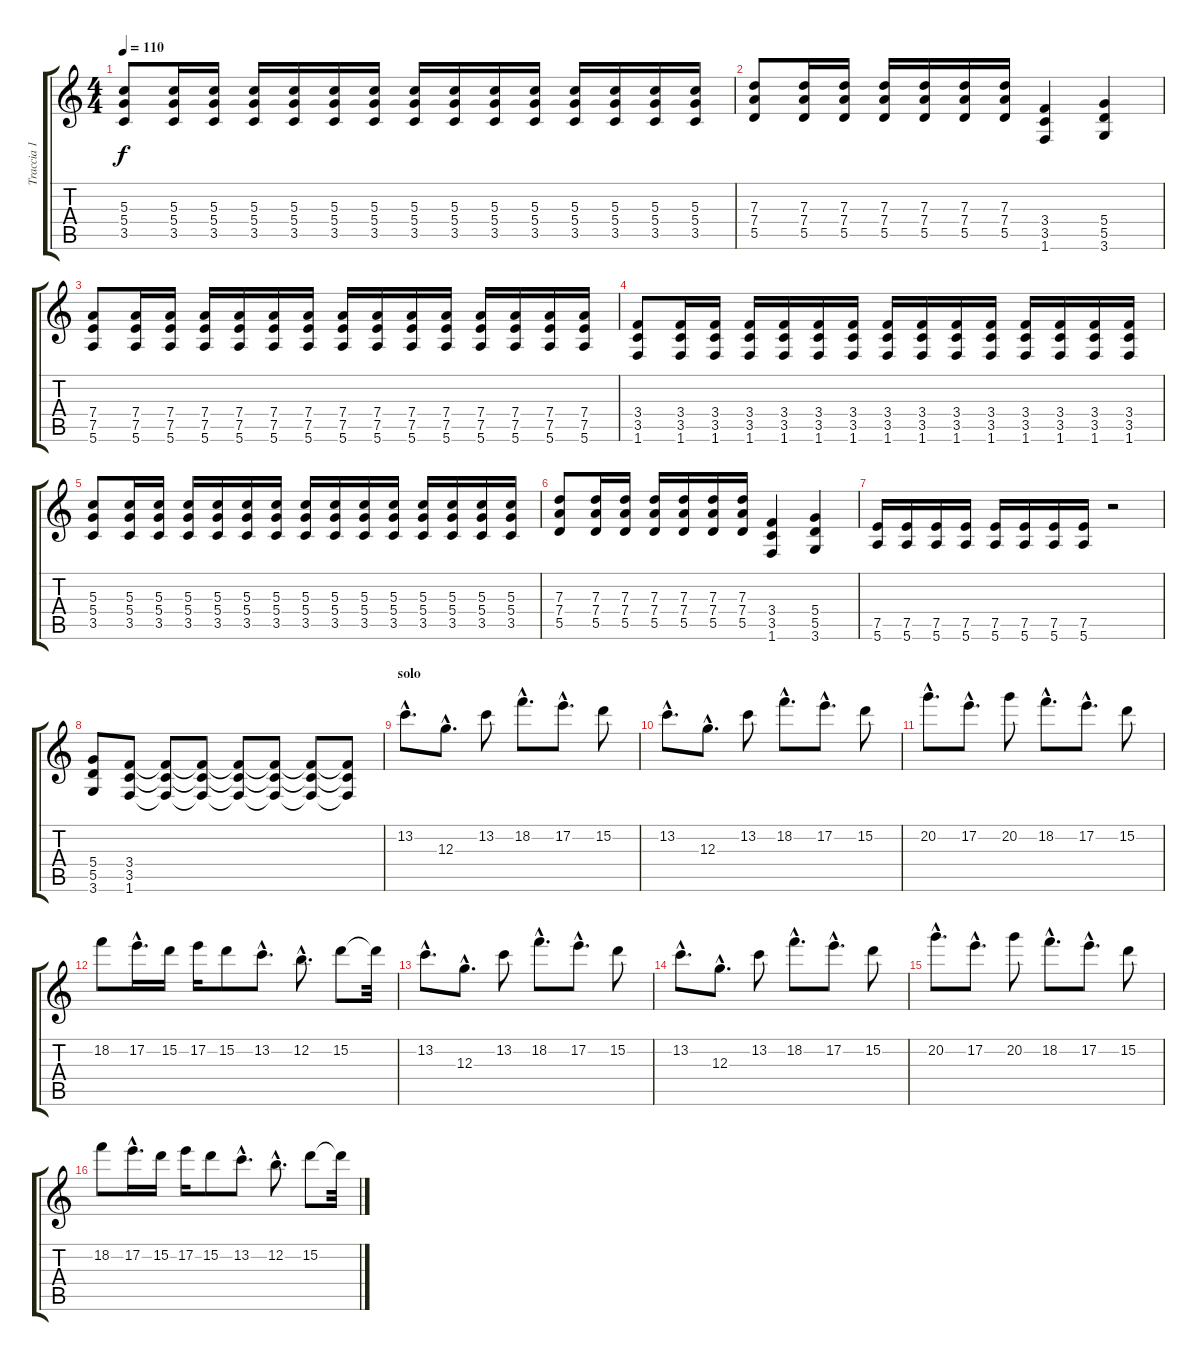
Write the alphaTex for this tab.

\track ("Traccia 1" "Traccia 1") {instrument distortionguitar}
\staff {score tabs}
\tuning (E4 B3 G3 D3 A2 E2) {hide}
\ts (4 4)
\tempo 110
\clef g2
\ks c
(5.3 5.4 3.5).8{dy f} (5.3 5.4 3.5).16 (5.3 5.4 3.5).16 (5.3 5.4 3.5).16 (5.3 5.4 3.5).16 (5.3 5.4 3.5).16 (5.3 5.4 3.5).16 (5.3 5.4 3.5).16 (5.3 5.4 3.5).16 (5.3 5.4 3.5).16 (5.3 5.4 3.5).16 (5.3 5.4 3.5).16 (5.3 5.4 3.5).16 (5.3 5.4 3.5).16 (5.3 5.4 3.5).16 |
(7.3 7.4 5.5).8 (7.3 7.4 5.5).16 (7.3 7.4 5.5).16 (7.3 7.4 5.5).16 (7.3 7.4 5.5).16 (7.3 7.4 5.5).16 (7.3 7.4 5.5).16 (3.4 3.5 1.6).4 (5.4 5.5 3.6).4 |
(7.4 7.5 5.6).8 (7.4 7.5 5.6).16 (7.4 7.5 5.6).16 (7.4 7.5 5.6).16 (7.4 7.5 5.6).16 (7.4 7.5 5.6).16 (7.4 7.5 5.6).16 (7.4 7.5 5.6).16 (7.4 7.5 5.6).16 (7.4 7.5 5.6).16 (7.4 7.5 5.6).16 (7.4 7.5 5.6).16 (7.4 7.5 5.6).16 (7.4 7.5 5.6).16 (7.4 7.5 5.6).16 |
(3.4 3.5 1.6).8 (3.4 3.5 1.6).16 (3.4 3.5 1.6).16 (3.4 3.5 1.6).16 (3.4 3.5 1.6).16 (3.4 3.5 1.6).16 (3.4 3.5 1.6).16 (3.4 3.5 1.6).16 (3.4 3.5 1.6).16 (3.4 3.5 1.6).16 (3.4 3.5 1.6).16 (3.4 3.5 1.6).16 (3.4 3.5 1.6).16 (3.4 3.5 1.6).16 (3.4 3.5 1.6).16 |
(5.3 5.4 3.5).8 (5.3 5.4 3.5).16 (5.3 5.4 3.5).16 (5.3 5.4 3.5).16 (5.3 5.4 3.5).16 (5.3 5.4 3.5).16 (5.3 5.4 3.5).16 (5.3 5.4 3.5).16 (5.3 5.4 3.5).16 (5.3 5.4 3.5).16 (5.3 5.4 3.5).16 (5.3 5.4 3.5).16 (5.3 5.4 3.5).16 (5.3 5.4 3.5).16 (5.3 5.4 3.5).16 |
(7.3 7.4 5.5).8 (7.3 7.4 5.5).16 (7.3 7.4 5.5).16 (7.3 7.4 5.5).16 (7.3 7.4 5.5).16 (7.3 7.4 5.5).16 (7.3 7.4 5.5).16 (3.4 3.5 1.6).4 (5.4 5.5 3.6).4 |
(7.5 5.6).16 (7.5 5.6).16 (7.5 5.6).16 (7.5 5.6).16 (7.5 5.6).16 (7.5 5.6).16 (7.5 5.6).16 (7.5 5.6).16 r.2 |
(5.4 5.5 3.6).8 (3.4 3.5 1.6).8 (3.4{t} 3.5{t} 1.6{t}).8 (3.4{t} 3.5{t} 1.6{t}).8 (3.4{t} 3.5{t} 1.6{t}).8 (3.4{t} 3.5{t} 1.6{t}).8 (3.4{t} 3.5{t} 1.6{t}).8 (3.4{t} 3.5{t} 1.6{t}).8 |
\section ("" "solo")
13.2{hac}.8{d} 12.3{hac}.8{d} 13.2.8 18.2{hac}.8{d} 17.2{hac}.8{d} 15.2.8 |
13.2{hac}.8{d} 12.3{hac}.8{d} 13.2.8 18.2{hac}.8{d} 17.2{hac}.8{d} 15.2.8 |
20.2{hac}.8{d} 17.2{hac}.8{d} 20.2.8 18.2{hac}.8{d} 17.2{hac}.8{d} 15.2.8 |
18.2.8 17.2{hac}.16{d} 15.2.16 17.2.16 15.2.8 13.2{hac}.8{d} 12.2{hac}.8{d} 15.2.8 15.2{t}.32 |
13.2{hac}.8{d} 12.3{hac}.8{d} 13.2.8 18.2{hac}.8{d} 17.2{hac}.8{d} 15.2.8 |
13.2{hac}.8{d} 12.3{hac}.8{d} 13.2.8 18.2{hac}.8{d} 17.2{hac}.8{d} 15.2.8 |
20.2{hac}.8{d} 17.2{hac}.8{d} 20.2.8 18.2{hac}.8{d} 17.2{hac}.8{d} 15.2.8 |
18.2.8 17.2{hac}.16{d} 15.2.16 17.2.16 15.2.8 13.2{hac}.8{d} 12.2{hac}.8{d} 15.2.8 15.2{t}.32
